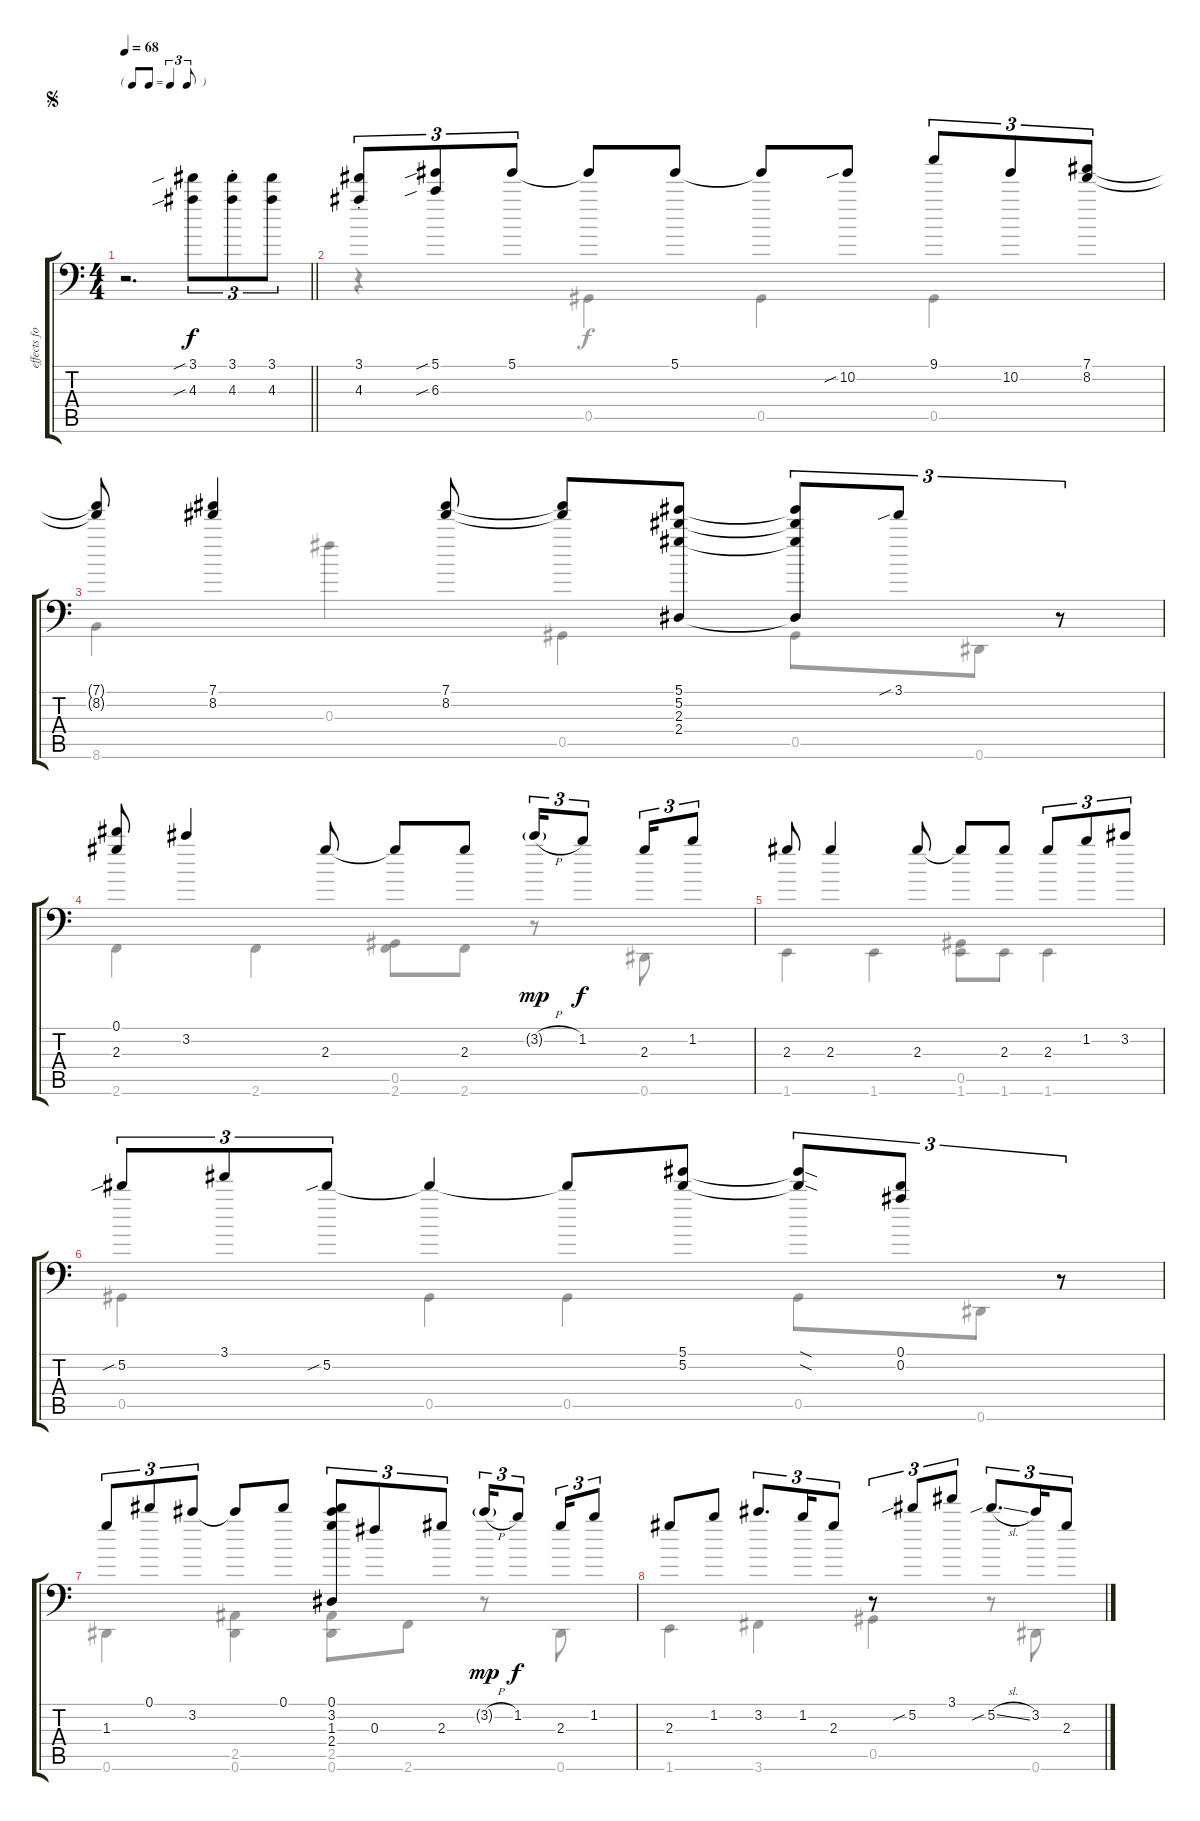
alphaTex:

\track ("effects for Guitar 1" "effects fo") {instrument acousticguitarsteel}
\staff {score tabs}
\tuning (Eb5 Bb4 Gb4 Db2 Ab1 Eb1) {hide}
\voice
\ts (4 4)
\tf triplet8th
\jump segno
\tempo 68
\clef f4
\barLineRight lightlight
\ks c
r.2{d dy f instrument acousticguitarsteel} (3.1{sib} 4.3{sib}).8{tu (3 2)} (3.1{st} 4.3{st}).8{tu (3 2)} (3.1 4.3).8{tu (3 2)} |
(3.1{st} 4.3{st}).8{tu (3 2)} (5.1{sib} 6.3{sib}).8{tu (3 2)} 5.1.8{tu (3 2)} 5.1{t}.8 5.1.8 5.1{t}.8 10.2{sib}.8 9.1.8{tu (3 2)} 10.2.8{tu (3 2)} (7.1 8.2).8{tu (3 2)} |
(7.1{t} 8.2{t}).8 (7.1 8.2).4 (7.1 8.2).8 (7.1{t} 8.2{t}).8 (5.1 5.2 2.3 2.4).8 (5.1{t} 5.2{t} 2.3{t} 2.4{t}).8{tu (3 2)} 3.1{sib}.8{tu (3 2)} r.8{tu (3 2)} |
(0.1 2.3).8 3.2.4 2.3.8 2.3{t}.8 2.3.8 3.2{h g}.16{tu (3 2) dy mp} 1.2.8{tu (3 2) dy f} 2.3.16{tu (3 2)} 1.2.8{tu (3 2)} |
2.3.8 2.3.4 2.3.8 2.3{t}.8 2.3.8 2.3.8{tu (3 2)} 1.2.8{tu (3 2)} 3.2.8{tu (3 2)} |
5.2{sib}.8{tu (3 2)} 3.1.8{tu (3 2)} 5.2{sib}.8{tu (3 2)} 5.2{t}.4 5.2{t}.8 (5.1 5.2).8 (5.1{sod t} 5.2{sod t}).8{tu (3 2)} (0.1 0.2).8{tu (3 2)} r.8{tu (3 2)} |
1.3.8{tu (3 2)} 0.1.8{tu (3 2)} 3.2.8{tu (3 2)} 3.2{t}.8 0.1.8 (0.1 3.2 1.3 2.4).8{tu (3 2)} 0.3.8{tu (3 2)} 2.3.8{tu (3 2)} 3.2{h g}.16{tu (3 2) dy mp} 1.2.8{tu (3 2) dy f} 2.3.16{tu (3 2)} 1.2.8{tu (3 2)} |
2.3.8 1.2.8 3.2.8{d tu (3 2)} 1.2.16{tu (3 2)} 2.3.8{tu (3 2)} r.8{tu (3 2)} 5.2{sib}.8{tu (3 2)} 3.1.8{tu (3 2)} 5.2{sib sl}.8{d tu (3 2)} 3.2.16{tu (3 2)} 2.3.8{tu (3 2)}
\voice
\clef f4
\ottava regular
\simile none
\barLineRight lightlight
\ks c
|
r.4 0.5.4 0.5.4 0.5.4 |
8.6.4 0.3.4 0.5.4 0.5.8 0.6.8 |
2.6.4 2.6.4 (0.5 2.6).8 2.6.8 r.8 0.6.8 |
1.6.4 1.6.4 (0.5 1.6).8 1.6.8 1.6.4 |
0.5.4 0.5.4 0.5.4 0.5.8 0.6.8 |
0.6.4 (2.5 0.6).4 (2.5 0.6).8 2.6.8 r.8 0.6.8 |
1.6.4 3.6.4 0.5.4 r.8 0.6.8
